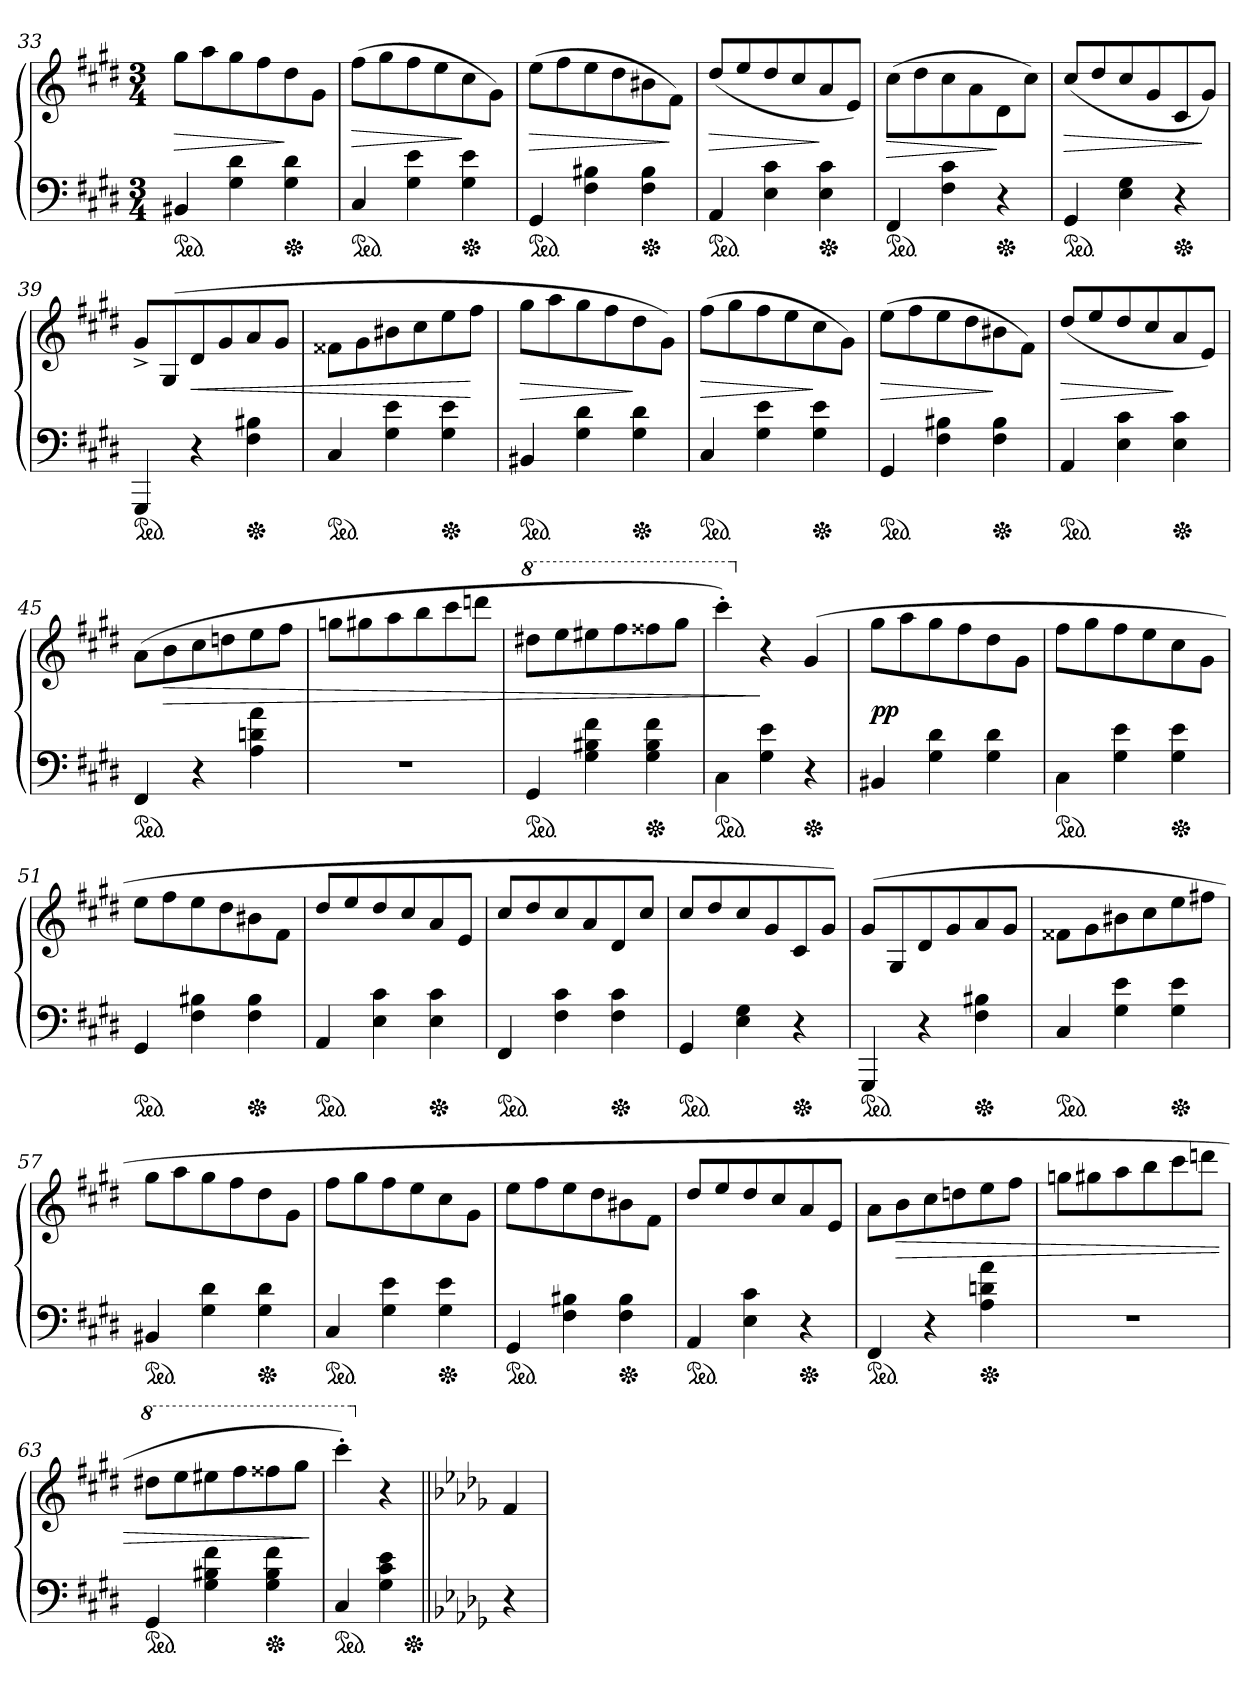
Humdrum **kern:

**kern	**kern	**dynam
*part1	*part1	*part1
*staff2	*staff1	*staff1/2
*clefF4	*clefG2	*
*k[f#c#g#d#]	*k[f#c#g#d#]	*
*M3/4	*M3/4	*
*ped	*	*
=33	=33	=33
4BB#X	8gg#L	>
.	8aa	.
4G# 4d#	8gg#	.
.	8ff#	.
*Xped	*	*
4G# 4d#	8dd#	]
.	8g#J	.
=34	=34	=34
*ped	*	*
4C#	(>8ff#L	>
.	8gg#	.
4G# 4e	8ff#	.
.	8ee	.
*Xped	*	*
4G# 4e	8cc#	]
.	8g#J)	.
=35	=35	=35
*ped	*	*
4GG#	(>8eeL	>
.	8ff#	.
4F# 4B#X	8ee	.
.	8dd#	.
*Xped	*	*
4F# 4B#	8b#X	.
.	8f#J)	]
=36	=36	=36
*ped	*	*
4AA	(>8dd#L	>
.	8ee	.
4E 4c#	8dd#	.
.	8cc#	.
*Xped	*	*
4E 4c#	8a	]
.	8eJ)	.
=37	=37	=37
*ped	*	*
4FF#	(>8cc#\L	>
.	8dd#	.
4F# 4c#	8cc#	.
.	8a	.
*Xped	*	*
4r	8d#	]
.	8cc#J)	.
=38	=38	=38
*ped	*	*
4GG#	(<8cc#L	>
.	8dd#	.
4E 4G#	8cc#	.
.	8g#	.
*Xped	*	*
4r	8c#	.
.	8g#J)	]
=39	=39	=39
*ped	*	*
4GGG#	8g#^L	.
.	(>8G#	.
4r	8d#	<
.	8g#	.
*Xped	*	*
4F# 4B#X	8a	.
.	8g#J	.
=40	=40	=40
*ped	*	*
4C#	8f##XL	.
.	8g#	.
4G# 4e	8b#X	.
.	8cc#	.
*Xped	*	*
4G# 4e	8ee	.
.	8ff#J	[
=41	=41	=41
*ped	*	*
4BB#X	8gg#L	>
.	8aa	.
4G# 4d#	8gg#	.
.	8ff#	.
*Xped	*	*
4G# 4d#	8dd#	]
.	8g#J)	.
=42	=42	=42
*ped	*	*
4C#	(>8ff#L	>
.	8gg#	.
4G# 4e	8ff#	.
.	8ee	.
*Xped	*	*
4G# 4e	8cc#	]
.	8g#J)	.
=43	=43	=43
*ped	*	*
4GG#	(>8eeL	>
.	8ff#	.
4F# 4B#X	8ee	.
.	8dd#	.
*Xped	*	*
4F# 4B#	8b#X	]
.	8f#J)	.
=44	=44	=44
*ped	*	*
4AA	(8dd#L	>
.	8ee	.
4E 4c#	8dd#	.
.	8cc#	.
*Xped	*	*
4E 4c#	8a	]
.	8eJ)	.
=45	=45	=45
*ped	*	*
4FF#	(>8aL	.
.	8b	>
4r	8cc#	.
.	8ddn	.
4A 4dn 4a	8ee	.
.	8ff#J	.
=46	=46	=46
2.rF	8ggnL	.
.	8gg#X	.
.	8aa	.
.	8bb	.
.	8ccc#	.
.	8dddnJ	.
=47	=47	=47
*	*8va	*
*ped	*	*
4GG#	8ddd#XL	.
.	8eee	.
4G# 4B#X 4f#	8eee#X	.
.	8fff#	.
*Xped	*	*
4G# 4B# 4f#	8fff##X	.
.	8ggg#J	.
=48	=48	=48
*ped	*	*
4C#\	4cccc#')	.
*	*X8va	*
4G# 4e	4r	]
*Xped	*	*
4r	(>4g#	.
=49	=49	=49
4BB#X	8gg#L	pp
.	8aa	.
4G# 4d#	8gg#	.
.	8ff#	.
4G# 4d#	8dd#	.
.	8g#J	.
=50	=50	=50
*ped	*	*
4C#\	8ff#L	.
.	8gg#	.
4G# 4e	8ff#	.
.	8ee	.
*Xped	*	*
4G# 4e	8cc#	.
.	8g#J	.
=51	=51	=51
*ped	*	*
4GG#	8eeL	.
.	8ff#	.
4F# 4B#X	8ee	.
.	8dd#	.
*Xped	*	*
4F# 4B#	8b#X	.
.	8f#J	.
=52	=52	=52
*ped	*	*
4AA	8dd#L	.
.	8ee	.
4E 4c#	8dd#	.
.	8cc#	.
*Xped	*	*
4E 4c#	8a	.
.	8eJ	.
=53	=53	=53
*ped	*	*
4FF#	8cc#L	.
.	8dd#	.
4F# 4c#	8cc#	.
.	8a	.
*Xped	*	*
4F# 4c#	8d#	.
.	8cc#J	.
=54	=54	=54
*ped	*	*
4GG#	8cc#L	.
.	8dd#	.
4E 4G#	8cc#	.
.	8g#	.
*Xped	*	*
4r	8c#	.
.	8g#J)	.
=55	=55	=55
*ped	*	*
4GGG#	(>8g#L	.
.	8G#	.
4r	8d#	.
.	8g#	.
*Xped	*	*
4F# 4B#X	8a	.
.	8g#J	.
=56	=56	=56
*ped	*	*
4C#	8f##XL	.
.	8g#	.
4G# 4e	8b#X	.
.	8cc#	.
*Xped	*	*
4G# 4e	8ee	.
.	8ff#XJ	.
=57	=57	=57
*ped	*	*
4BB#X	8gg#L	.
.	8aa	.
4G# 4d#	8gg#	.
.	8ff#	.
*Xped	*	*
4G# 4d#	8dd#	.
.	8g#J	.
=58	=58	=58
*ped	*	*
4C#	8ff#L	.
.	8gg#	.
4G# 4e	8ff#	.
.	8ee	.
*Xped	*	*
4G# 4e	8cc#	.
.	8g#J	.
=59	=59	=59
*ped	*	*
4GG#	8eeL	.
.	8ff#	.
4F# 4B#X	8ee	.
.	8dd#	.
*Xped	*	*
4F# 4B#	8b#X	.
.	8f#J	.
=60	=60	=60
*ped	*	*
4AA	8dd#L	.
.	8ee	.
4E 4c#	8dd#	.
.	8cc#	.
*Xped	*	*
4r	8a	.
.	8eJ	.
=61	=61	=61
*ped	*	*
4FF#	8aL	.
.	8b	>
4r	8cc#	.
.	8ddn	.
*Xped	*	*
4A 4dn 4a	8ee	.
.	8ff#J	.
=62	=62	=62
2.rF	8ggnL	.
.	8gg#X	.
.	8aa	.
.	8bb	.
.	8ccc#	.
.	8dddnJ	.
=63	=63	=63
*	*8va	*
*ped	*	*
4GG#	8ddd#XL	.
.	8eee	.
4G# 4B#X 4f#	8eee#X	.
.	8fff#	.
*Xped	*	*
4G# 4B# 4f#	8fff##X	.
.	8ggg#J	.
.	.	]
=64	=64	=64
*ped	*	*
4C#	4cccc#')	.
*	*X8va	*
4G# 4c# 4e	4r	.
*Xped	*	*
=||	=||	=||
*k[b-e-a-d-g-]	*k[b-e-a-d-g-]	*
4r	4f	.
=	=	=
*-	*-	*-
